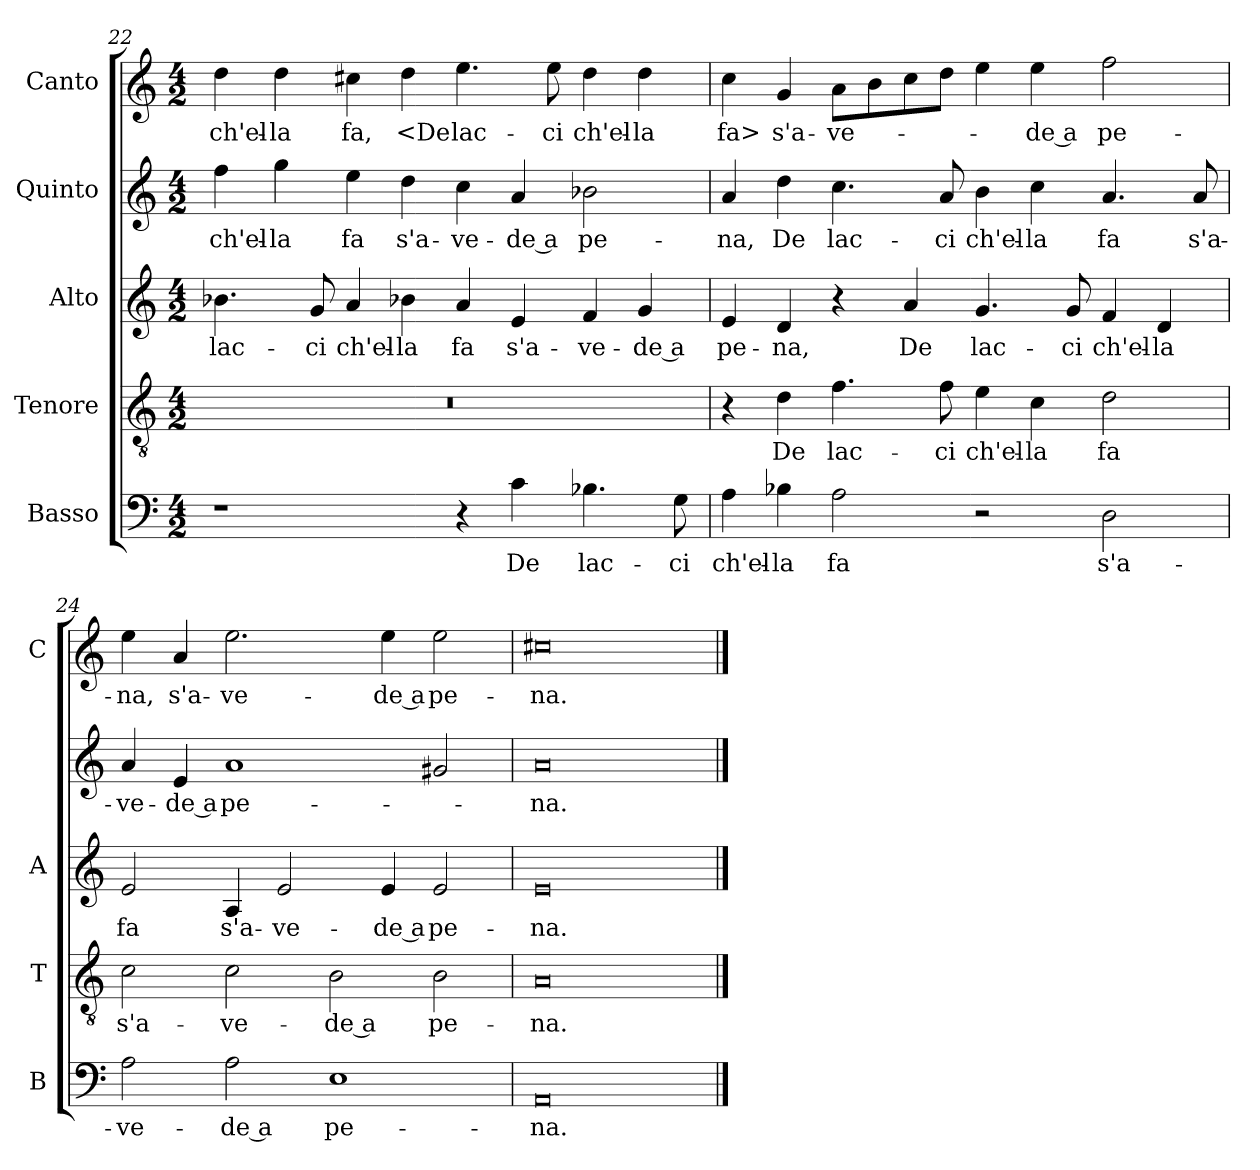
**kern	**text	**kern	**text	**kern	**text	**kern	**text	**kern	**text
*part5	*part5	*part4	*part4	*part3	*part3	*part2	*part2	*part1	*part1
*staff5	*staff5	*staff4	*staff4	*staff3	*staff3	*staff2	*staff2	*staff1	*staff1
*I"Basso	*	*I"Tenore	*	*I"Alto	*	*I"Quinto	*	*I"Canto	*
*I'B	*	*I'T	*	*I'A	*	*	*	*I'C	*
*clefF4	*	*clefGv2	*	*clefG2	*	*clefG2	*	*clefG2	*
*k[]	*	*k[]	*	*k[]	*	*k[]	*	*k[]	*
*M4/2	*	*M4/2	*	*M4/2	*	*M4/2	*	*M4/2	*
=22	=22	=22	=22	=22	=22	=22	=22	=22	=22
1r	.	0r	.	4.b-X	lac-	4ff	ch'el-	4dd	ch'el-
.	.	.	.	.	.	4gg	-la	4dd	-la
.	.	.	.	8g	-ci	.	.	.	.
.	.	.	.	4a	ch'el-	4ee	fa	4cc#X	fa,
.	.	.	.	4b-X	-la	4dd	s'a-	4dd	<De
4r	.	.	.	4a	fa	4cc	-ve-	4.ee	lac-
4c	De	.	.	4e	s'a-	4a	-de a	.	.
.	.	.	.	.	.	.	.	8ee	-ci
4.B-X	lac-	.	.	4f	-ve-	2b-X	pe-	4dd	ch'el-
.	.	.	.	4g	-de a	.	.	4dd	-la
8G	-ci	.	.	.	.	.	.	.	.
=23	=23	=23	=23	=23	=23	=23	=23	=23	=23
4A	ch'el-	4r	.	4e	pe-	4a	-na,	4cc	fa>
4B-X	-la	4d	De	4d	-na,	4dd	De	4g	s'a-
2A	fa	4.f	lac-	4r	.	4.cc	lac-	8aL	-ve-
.	.	.	.	.	.	.	.	8b	.
.	.	.	.	4a	De	.	.	8cc	.
.	.	8f	-ci	.	.	8a	-ci	8ddJ	.
2r	.	4e	ch'el-	4.g	lac-	4b	ch'el-	4ee	.
.	.	4c	-la	.	.	4cc	-la	4ee	-de a
.	.	.	.	8g	-ci	.	.	.	.
2D	s'a-	2d	fa	4f	ch'el-	4.a	fa	2ff	pe-
.	.	.	.	4d	-la	.	.	.	.
.	.	.	.	.	.	8a	s'a-	.	.
=24	=24	=24	=24	=24	=24	=24	=24	=24	=24
2A	-ve-	2c	s'a-	2e	fa	4a	-ve-	4ee	-na,
.	.	.	.	.	.	4e	-de a	4a	s'a-
2A	-de a	2c	-ve-	4A	s'a-	1a	pe-	2.ee	-ve-
.	.	.	.	2e	-ve-	.	.	.	.
1E	pe-	2B	-de a	.	.	.	.	.	.
.	.	.	.	4e	-de a	.	.	4ee	-de a
.	.	2B	pe-	2e	pe-	2g#X	.	2ee	pe-
=25	=25	=25	=25	=25	=25	=25	=25	=25	=25
0AA	-na.	0A	-na.	0e	-na.	0a	-na.	0cc#X	-na.
==	==	==	==	==	==	==	==	==	==
*-	*-	*-	*-	*-	*-	*-	*-	*-	*-
